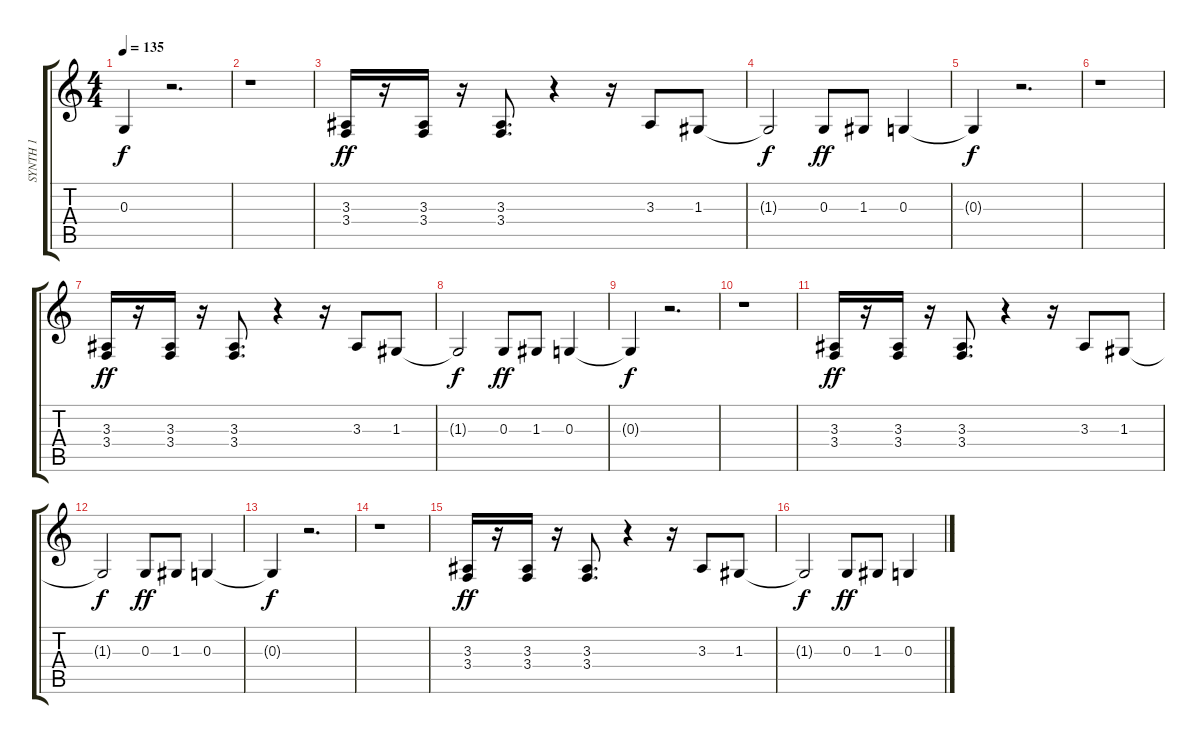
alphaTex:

\track ("SYNTH 1" "SYNTH 1") {instrument bagpipe}
\staff {score tabs}
\tuning (E4 B3 G3 D3 A2 E2) {hide}
\ts (4 4)
\tempo 135
\clef g2
\ks c
0.3{t}.4{dy f} r.2{d} |
r.1 |
(3.3 3.4).16{dy ff} r.16 (3.3 3.4).16 r.16 (3.3 3.4).8{d} r.4 r.16 3.3.8 1.3.8 |
1.3{t}.2{dy f} 0.3.8{dy ff} 1.3.8 0.3.4 |
0.3{t}.4{dy f} r.2{d} |
r.1 |
(3.3 3.4).16{dy ff} r.16 (3.3 3.4).16 r.16 (3.3 3.4).8{d} r.4 r.16 3.3.8 1.3.8 |
1.3{t}.2{dy f} 0.3.8{dy ff} 1.3.8 0.3.4 |
0.3{t}.4{dy f} r.2{d} |
r.1 |
(3.3 3.4).16{dy ff} r.16 (3.3 3.4).16 r.16 (3.3 3.4).8{d} r.4 r.16 3.3.8 1.3.8 |
1.3{t}.2{dy f} 0.3.8{dy ff} 1.3.8 0.3.4 |
0.3{t}.4{dy f} r.2{d} |
r.1 |
(3.3 3.4).16{dy ff} r.16 (3.3 3.4).16 r.16 (3.3 3.4).8{d} r.4 r.16 3.3.8 1.3.8 |
1.3{t}.2{dy f} 0.3.8{dy ff} 1.3.8 0.3.4
